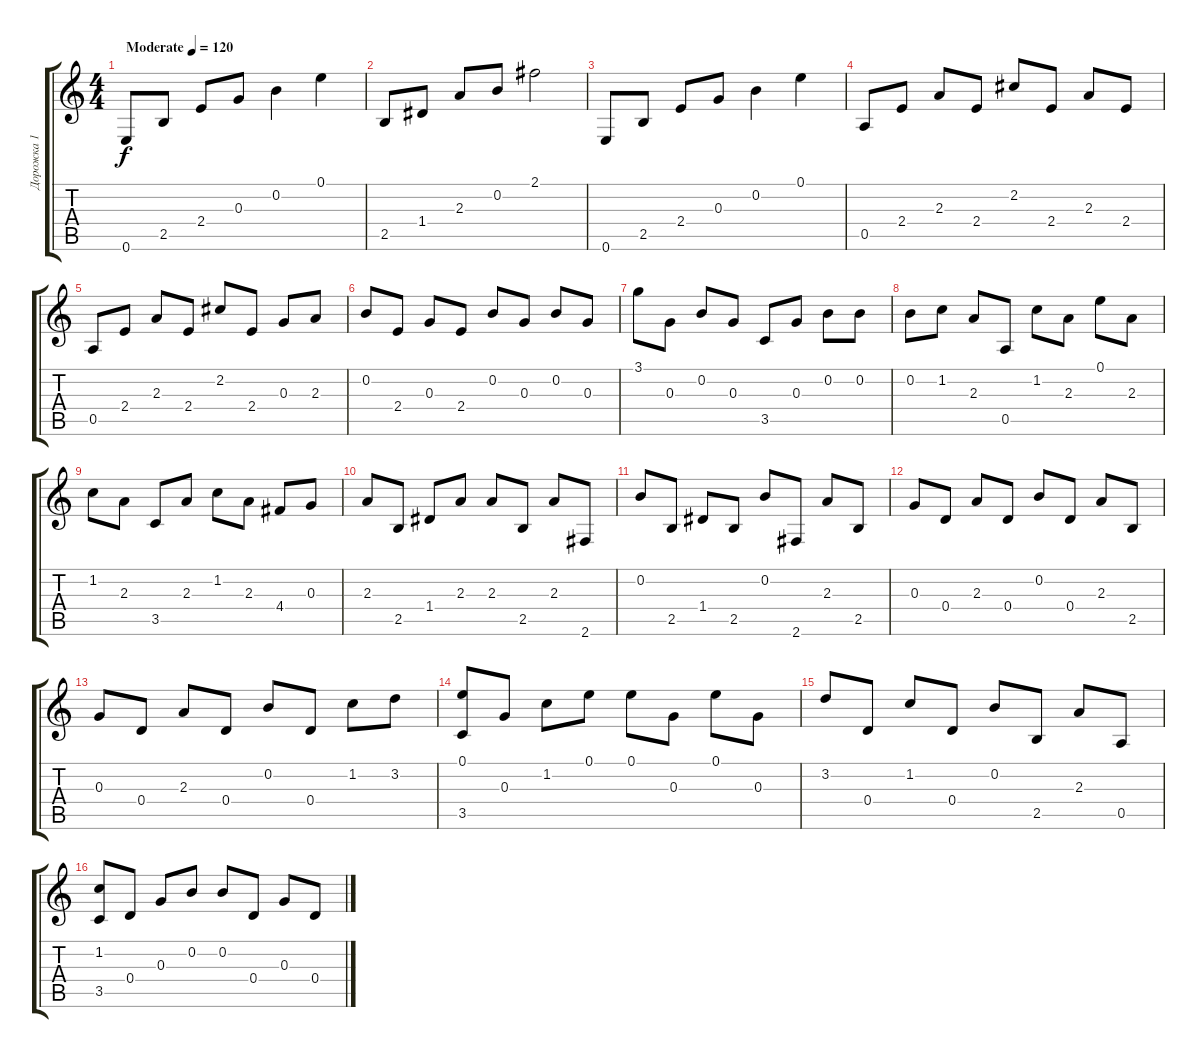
\track ("Дорожка 1" "Дорожка 1") {instrument acousticguitarnylon}
\staff {score tabs}
\tuning (E4 B3 G3 D3 A2 E2) {hide}
\ts (4 4)
\tempo (120 "Moderate")
\clef g2
\ks c
0.6.8{dy f instrument acousticguitarnylon} 2.5.8 2.4.8 0.3.8 0.2.4 0.1.4 |
2.5.8 1.4.8 2.3.8 0.2.8 2.1.2 |
0.6.8 2.5.8 2.4.8 0.3.8 0.2.4 0.1.4 |
0.5.8 2.4.8 2.3.8 2.4.8 2.2.8 2.4.8 2.3.8 2.4.8 |
0.5.8 2.4.8 2.3.8 2.4.8 2.2.8 2.4.8 0.3.8 2.3.8 |
0.2.8 2.4.8 0.3.8 2.4.8 0.2.8 0.3.8 0.2.8 0.3.8 |
3.1.8 0.3.8 0.2.8 0.3.8 3.5.8 0.3.8 0.2.8 0.2.8 |
0.2.8 1.2.8 2.3.8 0.5.8 1.2.8 2.3.8 0.1.8 2.3.8 |
1.2.8 2.3.8 3.5.8 2.3.8 1.2.8 2.3.8 4.4.8 0.3.8 |
2.3.8 2.5.8 1.4.8 2.3.8 2.3.8 2.5.8 2.3.8 2.6.8 |
0.2.8 2.5.8 1.4.8 2.5.8 0.2.8 2.6.8 2.3.8 2.5.8 |
0.3.8 0.4.8 2.3.8 0.4.8 0.2.8 0.4.8 2.3.8 2.5.8 |
0.3.8 0.4.8 2.3.8 0.4.8 0.2.8 0.4.8 1.2.8 3.2.8 |
(0.1 3.5).8 0.3.8 1.2.8 0.1.8 0.1.8 0.3.8 0.1.8 0.3.8 |
3.2.8 0.4.8 1.2.8 0.4.8 0.2.8 2.5.8 2.3.8 0.5.8 |
(1.2 3.5).8 0.4.8 0.3.8 0.2.8 0.2.8 0.4.8 0.3.8 0.4.8
